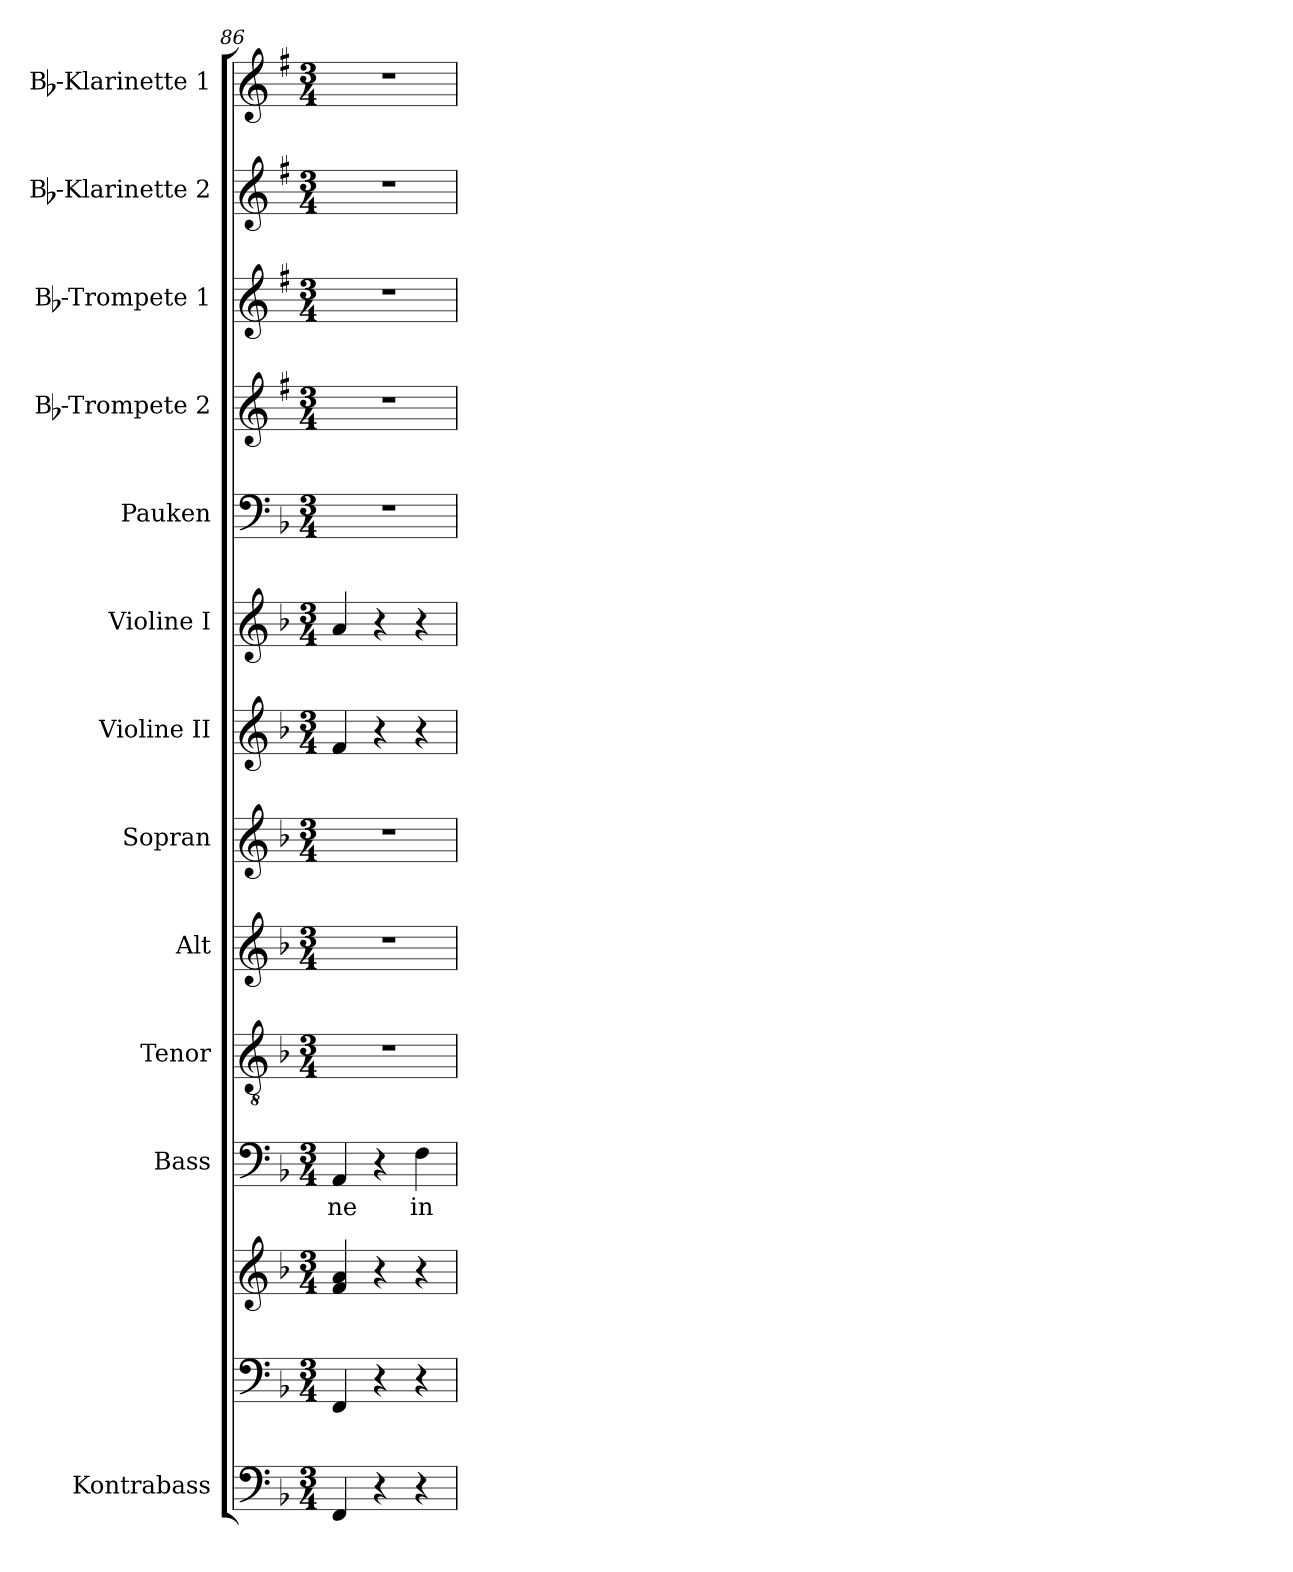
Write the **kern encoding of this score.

**kern	**kern	**kern	**kern	**text	**kern	**kern	**kern	**kern	**kern	**kern	**kern	**kern	**kern	**kern
*part13	*part12	*part12	*part11	*part11	*part10	*part9	*part8	*part7	*part6	*part5	*part4	*part3	*part2	*part1
*staff14	*staff13	*staff12	*staff11	*staff11	*staff10	*staff9	*staff8	*staff7	*staff6	*staff5	*staff4	*staff3	*staff2	*staff1
*I"Kontrabass	*	*	*I"Bass	*	*I"Tenor	*I"Alt	*I"Sopran	*I"Violine II	*I"Violine I	*I"Pauken	*I"Bb-Trompete 2	*I"Bb-Trompete 1	*I"Bb-Klarinette 2	*I"Bb-Klarinette 1
*I'Kb.	*	*	*I'B.	*	*I'T.	*I'A.	*I'S.	*I'Vl. II	*I'Vl. I	*I'Pk.	*I'Bb Trp. 2	*I'Bb Trp. 1	*I'Bb Kl. 2	*I'Bb Kl. 1
*clefF4	*clefF4	*clefG2	*clefF4	*	*clefGv2	*clefG2	*clefG2	*clefG2	*clefG2	*clefF4	*clefG2	*clefG2	*clefG2	*clefG2
*ITrd7c12	*	*	*	*	*	*	*	*	*	*	*ITrd1c2	*ITrd1c2	*ITrd1c2	*ITrd1c2
*k[b-]	*k[b-]	*k[b-]	*k[b-]	*	*k[b-]	*k[b-]	*k[b-]	*k[b-]	*k[b-]	*k[b-]	*k[b-]	*k[b-]	*k[b-]	*k[b-]
*F:	*F:	*F:	*F:	*	*F:	*F:	*F:	*F:	*F:	*F:	*F:	*F:	*F:	*F:
*M3/4	*M3/4	*M3/4	*M3/4	*	*M3/4	*M3/4	*M3/4	*M3/4	*M3/4	*M3/4	*M3/4	*M3/4	*M3/4	*M3/4
=86	=86	=86	=86	=86	=86	=86	=86	=86	=86	=86	=86	=86	=86	=86
!	!	!	!	!LO:LY:b	!	!	!	!	!	!	!	!	!	!
4FFF/	4FF/	4f/ 4a/	4AA/	-ne	2.r	2.r	2.r	4f/	4a/	2.r	2.r	2.r	2.r	2.r
4r	4r	4r	4r	.	.	.	.	4r	4r	.	.	.	.	.
!	!	!	!	!LO:LY:b	!	!	!	!	!	!	!	!	!	!
4r	4r	4r	4F\	in	.	.	.	4r	4r	.	.	.	.	.
=	=	=	=	=	=	=	=	=	=	=	=	=	=	=
*-	*-	*-	*-	*-	*-	*-	*-	*-	*-	*-	*-	*-	*-	*-
